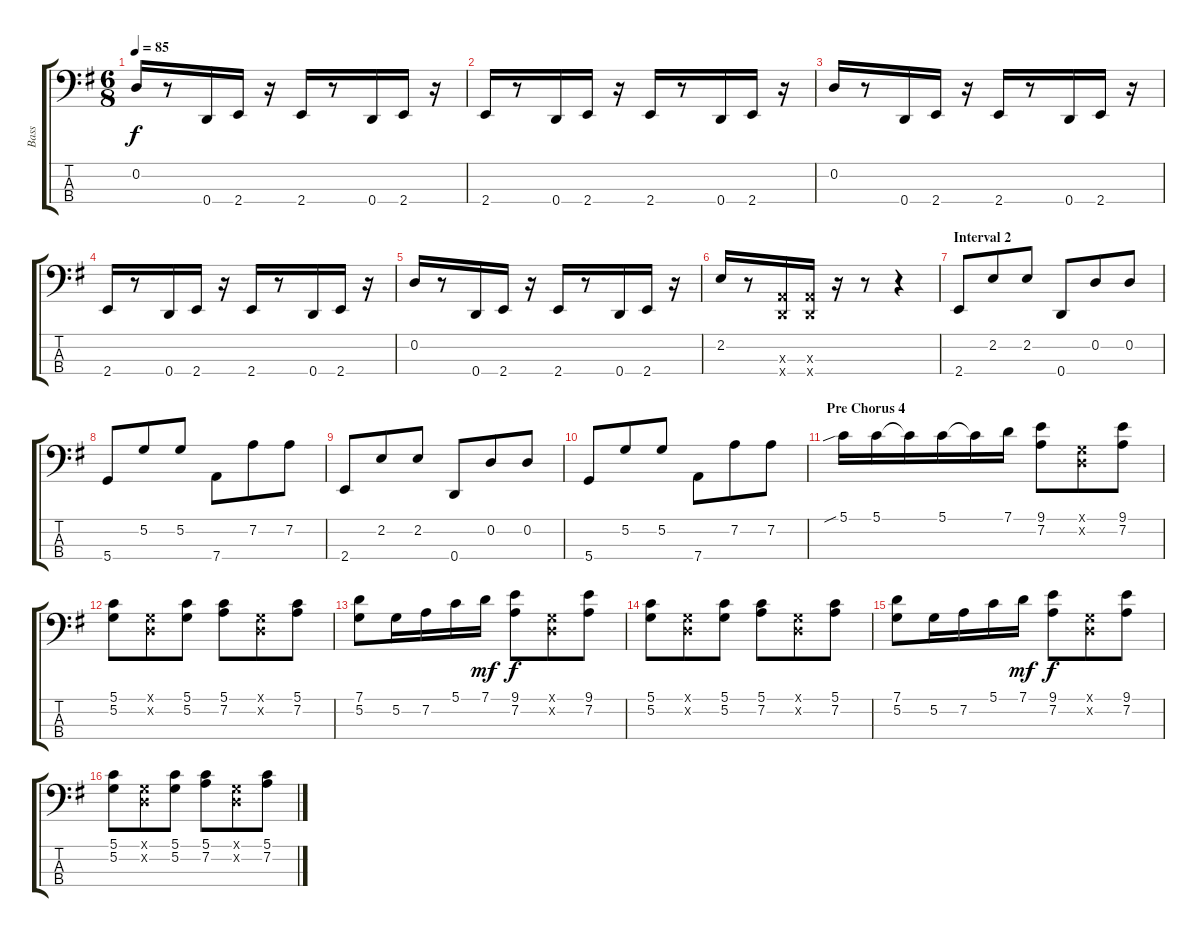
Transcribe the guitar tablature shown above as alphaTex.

\track ("Bass" "Bass") {instrument electricbassfinger}
\staff {score tabs}
\tuning (G2 D2 A1 D1) {hide}
\ts (6 8)
\tempo 85
\clef f4
\ks eminor
0.2.16{dy f} r.8 0.4.16 2.4.16 r.16 2.4.16 r.8 0.4.16 2.4.16 r.16 |
2.4.16 r.8 0.4.16 2.4.16 r.16 2.4.16 r.8 0.4.16 2.4.16 r.16 |
0.2.16 r.8 0.4.16 2.4.16 r.16 2.4.16 r.8 0.4.16 2.4.16 r.16 |
2.4.16 r.8 0.4.16 2.4.16 r.16 2.4.16 r.8 0.4.16 2.4.16 r.16 |
0.2.16 r.8 0.4.16 2.4.16 r.16 2.4.16 r.8 0.4.16 2.4.16 r.16 |
2.2.16 r.8 (0.3{x} 0.4{x}).16 (0.3{x} 0.4{x}).16 r.16 r.8 r.4 |
\section ("" "Interval 2")
2.4.8 2.2.8 2.2.8 0.4.8 0.2.8 0.2.8 |
5.4.8 5.2.8 5.2.8 7.4.8 7.2.8 7.2.8 |
2.4.8 2.2.8 2.2.8 0.4.8 0.2.8 0.2.8 |
5.4.8 5.2.8 5.2.8 7.4.8 7.2.8 7.2.8 |
\section ("" "Pre Chorus 4")
5.1{sib}.16 5.1.16 5.1{t}.16 5.1.16 5.1{t}.16 7.1.16 (9.1 7.2).8 (0.1{x} 0.2{x}).8 (9.1 7.2).8 |
(5.1 5.2).8 (0.1{x} 0.2{x}).8 (5.1 5.2).8 (5.1 7.2).8 (0.1{x} 0.2{x}).8 (5.1 7.2).8 |
(7.1 5.2).8 5.2.16 7.2.16 5.1.16 7.1.16{dy mf} (9.1 7.2).8{dy f} (0.1{x} 0.2{x}).8 (9.1 7.2).8 |
(5.1 5.2).8 (0.1{x} 0.2{x}).8 (5.1 5.2).8 (5.1 7.2).8 (0.1{x} 0.2{x}).8 (5.1 7.2).8 |
(7.1 5.2).8 5.2.16 7.2.16 5.1.16 7.1.16{dy mf} (9.1 7.2).8{dy f} (0.1{x} 0.2{x}).8 (9.1 7.2).8 |
(5.1 5.2).8 (0.1{x} 0.2{x}).8 (5.1 5.2).8 (5.1 7.2).8 (0.1{x} 0.2{x}).8 (5.1 7.2).8
